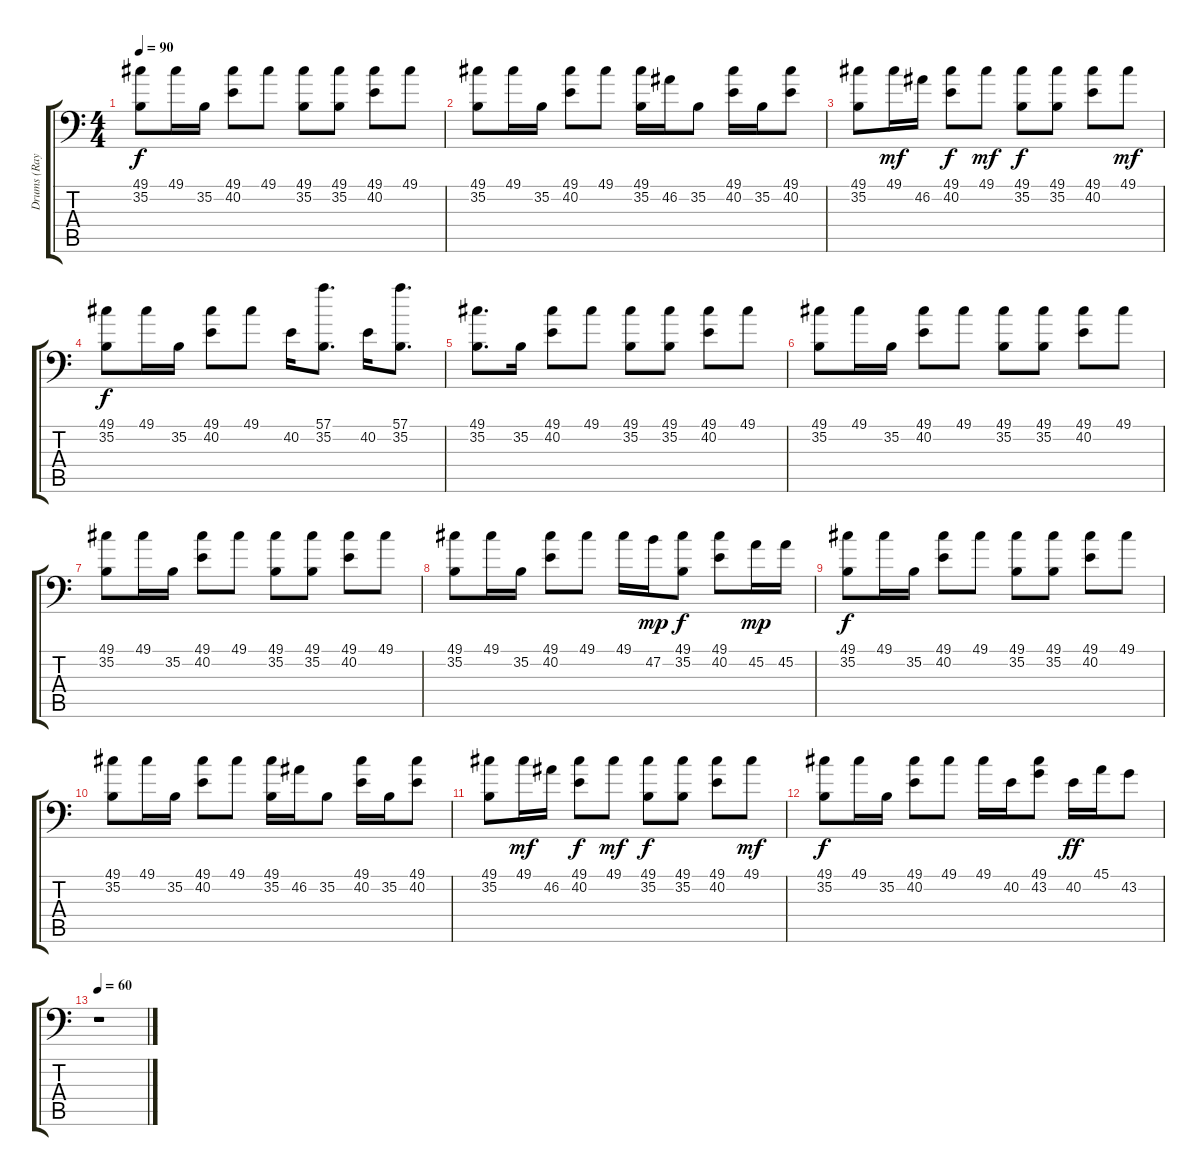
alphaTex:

\track ("Drums (Ray Luzier)" "Drums (Ray") {instrument acousticgrandpiano}
\staff {score tabs}
\tuning (C-1 C-1 C-1 C-1 C-1 C-1) {hide}
\ts (4 4)
\tempo 90
\clef f4
\ks c
(49.1 35.2).8{dy f} 49.1.16 35.2.16 (49.1 40.2).8 49.1.8 (49.1 35.2).8 (49.1 35.2).8 (49.1 40.2).8 49.1.8 |
(49.1 35.2).8 49.1.16 35.2.16 (49.1 40.2).8 49.1.8 (49.1 35.2).16 46.2.16 35.2.8 (49.1 40.2).16 35.2.16 (49.1 40.2).8 |
(49.1 35.2).8 49.1.16{dy mf} 46.2.16 (49.1 40.2).8{dy f} 49.1.8{dy mf} (49.1 35.2).8{dy f} (49.1 35.2).8 (49.1 40.2).8 49.1.8{dy mf} |
(49.1 35.2).8{dy f} 49.1.16 35.2.16 (49.1 40.2).8 49.1.8 40.2.16 (57.1 35.2).8{d} 40.2.16 (57.1 35.2).8{d} |
(49.1 35.2).8{d} 35.2.16 (49.1 40.2).8 49.1.8 (49.1 35.2).8 (49.1 35.2).8 (49.1 40.2).8 49.1.8 |
(49.1 35.2).8 49.1.16 35.2.16 (49.1 40.2).8 49.1.8 (49.1 35.2).8 (49.1 35.2).8 (49.1 40.2).8 49.1.8 |
(49.1 35.2).8 49.1.16 35.2.16 (49.1 40.2).8 49.1.8 (49.1 35.2).8 (49.1 35.2).8 (49.1 40.2).8 49.1.8 |
(49.1 35.2).8 49.1.16 35.2.16 (49.1 40.2).8 49.1.8 49.1.16 47.2.16{dy mp} (49.1 35.2).8{dy f} (49.1 40.2).8 45.2.16{dy mp} 45.2.16 |
(49.1 35.2).8{dy f} 49.1.16 35.2.16 (49.1 40.2).8 49.1.8 (49.1 35.2).8 (49.1 35.2).8 (49.1 40.2).8 49.1.8 |
(49.1 35.2).8 49.1.16 35.2.16 (49.1 40.2).8 49.1.8 (49.1 35.2).16 46.2.16 35.2.8 (49.1 40.2).16 35.2.16 (49.1 40.2).8 |
(49.1 35.2).8 49.1.16{dy mf} 46.2.16 (49.1 40.2).8{dy f} 49.1.8{dy mf} (49.1 35.2).8{dy f} (49.1 35.2).8 (49.1 40.2).8 49.1.8{dy mf} |
(49.1 35.2).8{dy f} 49.1.16 35.2.16 (49.1 40.2).8 49.1.8 49.1.16 40.2.16 (49.1 43.2).8 40.2.16{dy ff} 45.1.16 43.2.8 |
\tempo 60
r.1
